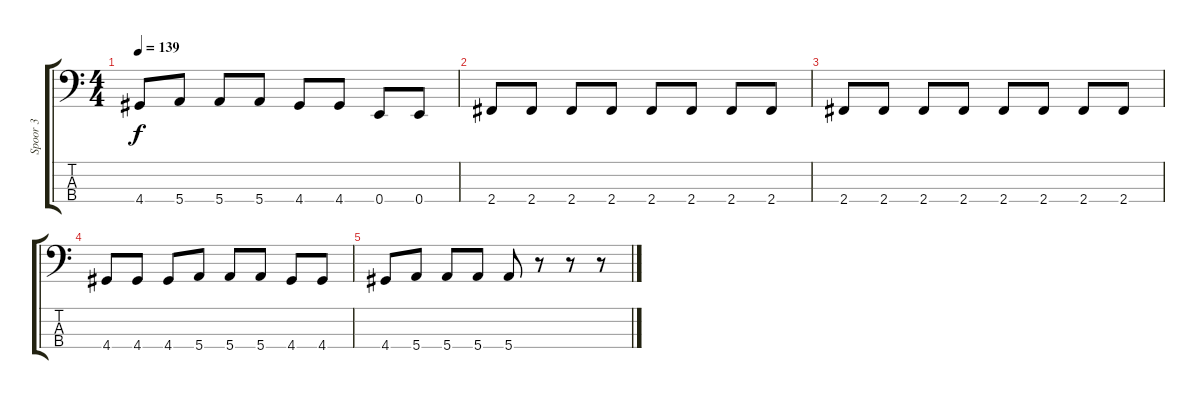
\track ("Spoor 3" "Spoor 3") {instrument electricbassfinger}
\staff {score tabs}
\tuning (G2 D2 A1 E1) {hide}
\ts (4 4)
\tempo 139
\clef f4
\ks c
4.4.8{dy f} 5.4.8 5.4.8 5.4.8 4.4.8 4.4.8 0.4.8 0.4.8 |
2.4.8 2.4.8 2.4.8 2.4.8 2.4.8 2.4.8 2.4.8 2.4.8 |
2.4.8 2.4.8 2.4.8 2.4.8 2.4.8 2.4.8 2.4.8 2.4.8 |
4.4.8 4.4.8 4.4.8 5.4.8 5.4.8 5.4.8 4.4.8 4.4.8 |
4.4.8 5.4.8 5.4.8 5.4.8 5.4.8 r.8 r.8 r.8
